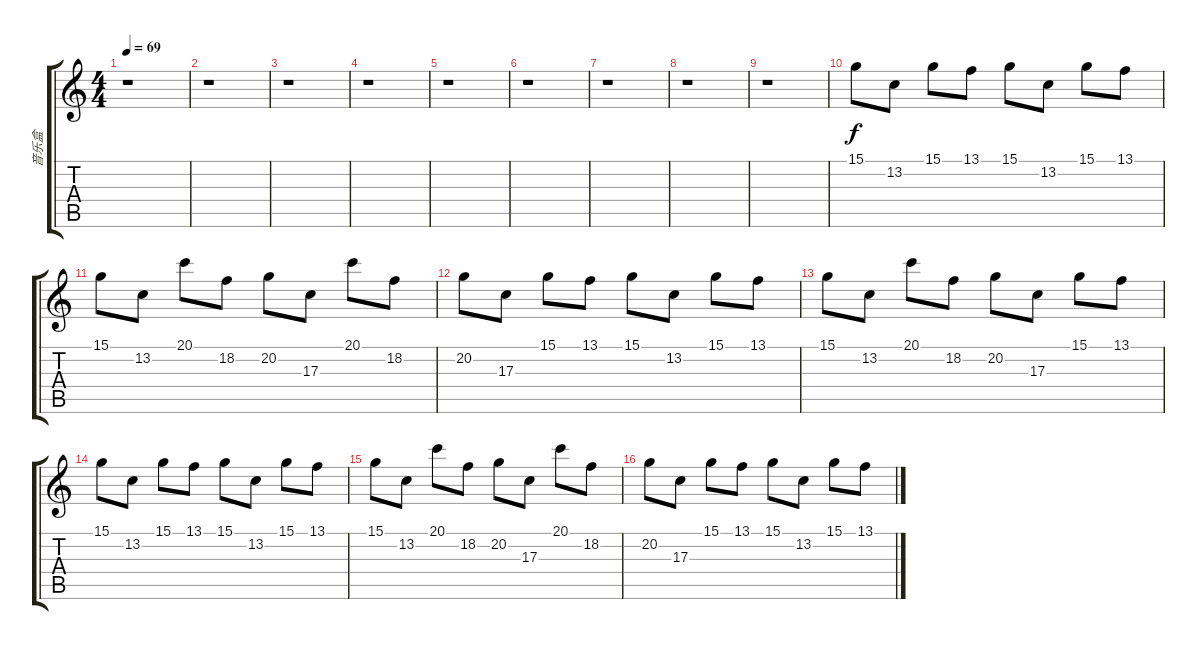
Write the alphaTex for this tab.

\track ("音乐盒" "音乐盒") {instrument marimba}
\staff {score tabs}
\tuning (E4 B3 G3 D3 A2 E2) {hide}
\ts (4 4)
\tempo 69
\clef g2
\ks c
r.1{dy f} |
r.1 |
r.1 |
r.1 |
r.1 |
r.1 |
r.1 |
r.1 |
r.1 |
15.1.8 13.2.8 15.1.8 13.1.8 15.1.8 13.2.8 15.1.8 13.1.8 |
15.1.8 13.2.8 20.1.8 18.2.8 20.2.8 17.3.8 20.1.8 18.2.8 |
20.2.8 17.3.8 15.1.8 13.1.8 15.1.8 13.2.8 15.1.8 13.1.8 |
15.1.8 13.2.8 20.1.8 18.2.8 20.2.8 17.3.8 15.1.8 13.1.8 |
15.1.8 13.2.8 15.1.8 13.1.8 15.1.8 13.2.8 15.1.8 13.1.8 |
15.1.8 13.2.8 20.1.8 18.2.8 20.2.8 17.3.8 20.1.8 18.2.8 |
20.2.8 17.3.8 15.1.8 13.1.8 15.1.8 13.2.8 15.1.8 13.1.8
